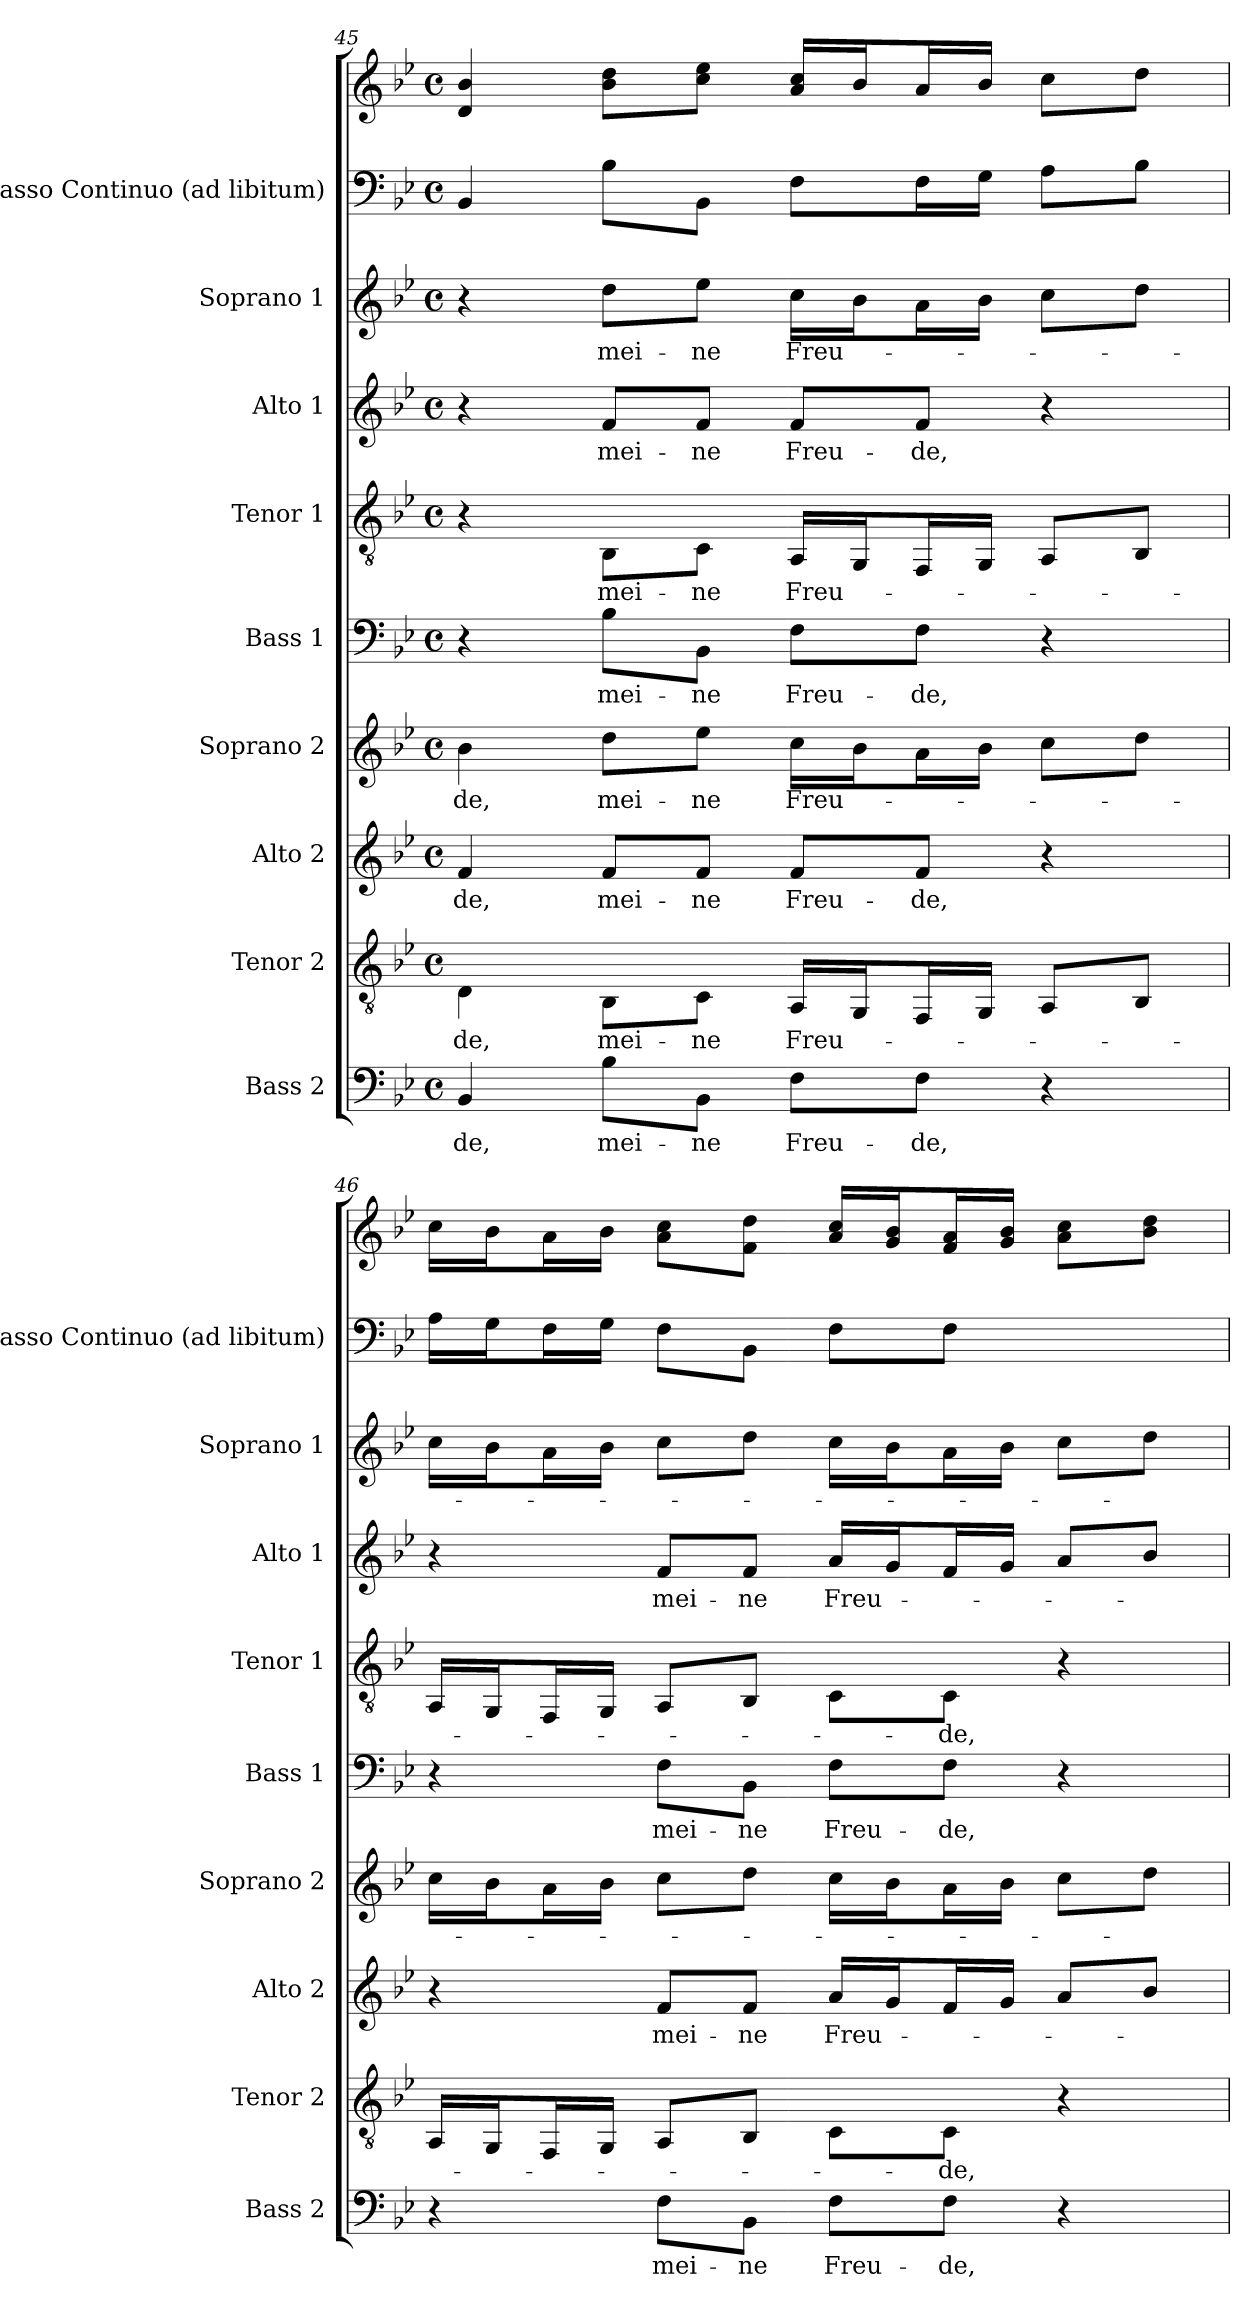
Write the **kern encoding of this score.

**kern	**text	**kern	**text	**kern	**text	**kern	**text	**kern	**text	**kern	**text	**kern	**text	**kern	**text	**kern	**kern
*part9	*part9	*part8	*part8	*part7	*part7	*part6	*part6	*part5	*part5	*part4	*part4	*part3	*part3	*part2	*part2	*part1	*part1
*staff10	*staff10	*staff9	*staff9	*staff8	*staff8	*staff7	*staff7	*staff6	*staff6	*staff5	*staff5	*staff4	*staff4	*staff3	*staff3	*staff2	*staff1
*I"Bass 2	*	*I"Tenor 2	*	*I"Alto 2	*	*I"Soprano 2	*	*I"Bass 1	*	*I"Tenor 1	*	*I"Alto 1	*	*I"Soprano 1	*	*I"Basso Continuo    (ad libitum)	*
*I'Bass 2	*	*I'Tenor 2	*	*I'Alto 2	*	*I'Soprano 2	*	*I'Bass 1	*	*I'Tenor 1	*	*I'Alto 1	*	*I'Soprano 1	*	*I'Basso Continuo    (ad libitum)	*
!!LO:PB:g=z
*clefF4	*	*clefGv2	*	*clefG2	*	*clefG2	*	*clefF4	*	*clefGv2	*	*clefG2	*	*clefG2	*	*clefF4	*clefG2
*k[b-e-]	*	*k[b-e-]	*	*k[b-e-]	*	*k[b-e-]	*	*k[b-e-]	*	*k[b-e-]	*	*k[b-e-]	*	*k[b-e-]	*	*k[b-e-]	*k[b-e-]
*B-:	*	*B-:	*	*B-:	*	*B-:	*	*B-:	*	*B-:	*	*B-:	*	*B-:	*	*B-:	*B-:
*M4/4	*	*M4/4	*	*M4/4	*	*M4/4	*	*M4/4	*	*M4/4	*	*M4/4	*	*M4/4	*	*M4/4	*M4/4
*met(c)	*	*met(c)	*	*met(c)	*	*met(c)	*	*met(c)	*	*met(c)	*	*met(c)	*	*met(c)	*	*met(c)	*met(c)
=45	=45	=45	=45	=45	=45	=45	=45	=45	=45	=45	=45	=45	=45	=45	=45	=45	=45
!	!LO:LY:b:color=#000000	!	!	!	!	!	!	!	!	!	!	!	!	!	!	!	!
!	!	!	!LO:LY:b:color=#000000	!	!	!	!	!	!	!	!	!	!	!	!	!	!
!	!	!	!	!	!LO:LY:b:color=#000000	!	!	!	!	!	!	!	!	!	!	!	!
!	!	!	!	!	!	!	!LO:LY:b:color=#000000	!	!	!	!	!	!	!	!	!	!
4BB-i/	-de,	4Di\	-de,	4fi/	-de,	4b-i\	-de,	4r	.	4r	.	4r	.	4r	.	4BB-i/	4di/ 4b-i
!	!LO:LY:b:color=#000000	!	!	!	!	!	!	!	!	!	!	!	!	!	!	!	!
!	!	!	!LO:LY:b:color=#000000	!	!	!	!	!	!	!	!	!	!	!	!	!	!
!	!	!	!	!	!LO:LY:b:color=#000000	!	!	!	!	!	!	!	!	!	!	!	!
!	!	!	!	!	!	!	!LO:LY:b:color=#000000	!	!	!	!	!	!	!	!	!	!
!	!	!	!	!	!	!	!	!	!LO:LY:b:color=#000000	!	!	!	!	!	!	!	!
!	!	!	!	!	!	!	!	!	!	!	!LO:LY:b:color=#000000	!	!	!	!	!	!
!	!	!	!	!	!	!	!	!	!	!	!	!	!LO:LY:b:color=#000000	!	!	!	!
!	!	!	!	!	!	!	!	!	!	!	!	!	!	!	!LO:LY:b:color=#000000	!	!
8B-i\L	mei-	8BB-i\L	mei-	8fi/L	mei-	8ddi\L	mei-	8B-i\L	mei-	8BB-i\L	mei-	8fi/L	mei-	8ddi\L	mei-	8B-i\L	8b-i\ 8ddi\L
!	!LO:LY:b:color=#000000	!	!	!	!	!	!	!	!	!	!	!	!	!	!	!	!
!	!	!	!LO:LY:b:color=#000000	!	!	!	!	!	!	!	!	!	!	!	!	!	!
!	!	!	!	!	!LO:LY:b:color=#000000	!	!	!	!	!	!	!	!	!	!	!	!
!	!	!	!	!	!	!	!LO:LY:b:color=#000000	!	!	!	!	!	!	!	!	!	!
!	!	!	!	!	!	!	!	!	!LO:LY:b:color=#000000	!	!	!	!	!	!	!	!
!	!	!	!	!	!	!	!	!	!	!	!LO:LY:b:color=#000000	!	!	!	!	!	!
!	!	!	!	!	!	!	!	!	!	!	!	!	!LO:LY:b:color=#000000	!	!	!	!
!	!	!	!	!	!	!	!	!	!	!	!	!	!	!	!LO:LY:b:color=#000000	!	!
8BB-i\J	-ne	8Ci\J	-ne	8fi/J	-ne	8ee-i\J	-ne	8BB-i\J	-ne	8Ci\J	-ne	8fi/J	-ne	8ee-i\J	-ne	8BB-i\J	8cci\ 8ee-i\J
!	!LO:LY:b:color=#000000	!	!	!	!	!	!	!	!	!	!	!	!	!	!	!	!
!	!	!	!LO:LY:b:color=#000000	!	!	!	!	!	!	!	!	!	!	!	!	!	!
!	!	!	!	!	!LO:LY:b:color=#000000	!	!	!	!	!	!	!	!	!	!	!	!
!	!	!	!	!	!	!	!LO:LY:b:color=#000000	!	!	!	!	!	!	!	!	!	!
!	!	!	!	!	!	!	!	!	!LO:LY:b:color=#000000	!	!	!	!	!	!	!	!
!	!	!	!	!	!	!	!	!	!	!	!LO:LY:b:color=#000000	!	!	!	!	!	!
!	!	!	!	!	!	!	!	!	!	!	!	!	!LO:LY:b:color=#000000	!	!	!	!
!	!	!	!	!	!	!	!	!	!	!	!	!	!	!	!LO:LY:b:color=#000000	!	!
8Fi\L	Freu-	16AAi/LL	Freu-	8fi/L	Freu-	16cci\LL	Freu-	8Fi\L	Freu-	16AAi/LL	Freu-	8fi/L	Freu-	16cci\LL	Freu-	8Fi\L	16ai/ 16cci/LL
.	.	16GGi/J	.	.	.	16b-i\J	.	.	.	16GGi/J	.	.	.	16b-i\J	.	.	16b-i/J
!	!LO:LY:b:color=#000000	!	!	!	!	!	!	!	!	!	!	!	!	!	!	!	!
!	!	!	!	!	!LO:LY:b:color=#000000	!	!	!	!	!	!	!	!	!	!	!	!
!	!	!	!	!	!	!	!	!	!LO:LY:b:color=#000000	!	!	!	!	!	!	!	!
!	!	!	!	!	!	!	!	!	!	!	!	!	!LO:LY:b:color=#000000	!	!	!	!
8Fi\J	-de,	16FFi/L	.	8fi/J	-de,	16ai\L	.	8Fi\J	-de,	16FFi/L	.	8fi/J	-de,	16ai\L	.	16Fi\L	16ai/L
.	.	16GGi/JJ	.	.	.	16b-i\JJ	.	.	.	16GGi/JJ	.	.	.	16b-i\JJ	.	16Gi\JJ	16b-i/JJ
4r	.	8AAi/L	.	4r	.	8cci\L	.	4r	.	8AAi/L	.	4r	.	8cci\L	.	8Ai\L	8cci\L
.	.	8BB-i/J	.	.	.	8ddi\J	.	.	.	8BB-i/J	.	.	.	8ddi\J	.	8B-i\J	8ddi\J
=46	=46	=46	=46	=46	=46	=46	=46	=46	=46	=46	=46	=46	=46	=46	=46	=46	=46
4r	.	16AAi/LL	.	4r	.	16cci\LL	.	4r	.	16AAi/LL	.	4r	.	16cci\LL	.	16Ai\LL	16cci\LL
.	.	16GGi/J	.	.	.	16b-i\J	.	.	.	16GGi/J	.	.	.	16b-i\J	.	16Gi\J	16b-i\J
.	.	16FFi/L	.	.	.	16ai\L	.	.	.	16FFi/L	.	.	.	16ai\L	.	16Fi\L	16ai\L
.	.	16GGi/JJ	.	.	.	16b-i\JJ	.	.	.	16GGi/JJ	.	.	.	16b-i\JJ	.	16Gi\JJ	16b-i\JJ
!	!LO:LY:b:color=#000000	!	!	!	!	!	!	!	!	!	!	!	!	!	!	!	!
!	!	!	!	!	!LO:LY:b:color=#000000	!	!	!	!	!	!	!	!	!	!	!	!
!	!	!	!	!	!	!	!	!	!LO:LY:b:color=#000000	!	!	!	!	!	!	!	!
!	!	!	!	!	!	!	!	!	!	!	!	!	!LO:LY:b:color=#000000	!	!	!	!
8Fi\L	mei-	8AAi/L	.	8fi/L	mei-	8cci\L	.	8Fi\L	mei-	8AAi/L	.	8fi/L	mei-	8cci\L	.	8Fi\L	8ai\ 8cci\L
!	!LO:LY:b:color=#000000	!	!	!	!	!	!	!	!	!	!	!	!	!	!	!	!
!	!	!	!	!	!LO:LY:b:color=#000000	!	!	!	!	!	!	!	!	!	!	!	!
!	!	!	!	!	!	!	!	!	!LO:LY:b:color=#000000	!	!	!	!	!	!	!	!
!	!	!	!	!	!	!	!	!	!	!	!	!	!LO:LY:b:color=#000000	!	!	!	!
8BB-i\J	-ne	8BB-i/J	.	8fi/J	-ne	8ddi\J	.	8BB-i\J	-ne	8BB-i/J	.	8fi/J	-ne	8ddi\J	.	8BB-i\J	8fi\ 8ddi\J
!	!LO:LY:b:color=#000000	!	!	!	!	!	!	!	!	!	!	!	!	!	!	!	!
!	!	!	!	!	!LO:LY:b:color=#000000	!	!	!	!	!	!	!	!	!	!	!	!
!	!	!	!	!	!	!	!	!	!LO:LY:b:color=#000000	!	!	!	!	!	!	!	!
!	!	!	!	!	!	!	!	!	!	!	!	!	!LO:LY:b:color=#000000	!	!	!	!
8Fi\L	Freu-	8Ci\L	.	16ai/LL	Freu-	16cci\LL	.	8Fi\L	Freu-	8Ci\L	.	16ai/LL	Freu-	16cci\LL	.	8Fi\L	16ai/ 16cci/LL
.	.	.	.	16gi/J	.	16b-i\J	.	.	.	.	.	16gi/J	.	16b-i\J	.	.	16gi/ 16b-i/J
!	!LO:LY:b:color=#000000	!	!	!	!	!	!	!	!	!	!	!	!	!	!	!	!
!	!	!	!LO:LY:b:color=#000000	!	!	!	!	!	!	!	!	!	!	!	!	!	!
!	!	!	!	!	!	!	!	!	!LO:LY:b:color=#000000	!	!	!	!	!	!	!	!
!	!	!	!	!	!	!	!	!	!	!	!LO:LY:b:color=#000000	!	!	!	!	!	!
8Fi\J	-de,	8Ci\J	-de,	16fi/L	.	16ai\L	.	8Fi\J	-de,	8Ci\J	-de,	16fi/L	.	16ai\L	.	8Fi\J	16fi/ 16ai/L
.	.	.	.	16gi/JJ	.	16b-i\JJ	.	.	.	.	.	16gi/JJ	.	16b-i\JJ	.	.	16gi/ 16b-i/JJ
4r	.	4r	.	8ai/L	.	8cci\L	.	4r	.	4r	.	8ai/L	.	8cci\L	.	4ryy	8ai\ 8cci\L
.	.	.	.	8b-i/J	.	8ddi\J	.	.	.	.	.	8b-i/J	.	8ddi\J	.	.	8b-i\ 8ddi\J
=	=	=	=	=	=	=	=	=	=	=	=	=	=	=	=	=	=
*-	*-	*-	*-	*-	*-	*-	*-	*-	*-	*-	*-	*-	*-	*-	*-	*-	*-
